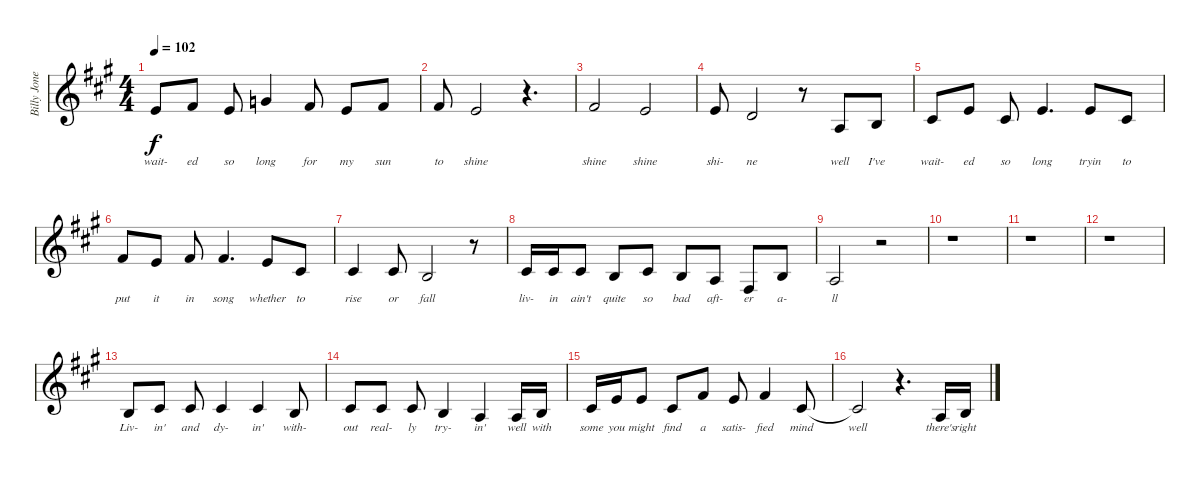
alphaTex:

\track ("Billy Jones Vocals" "Billy Jone") {instrument flute}
\staff {score}
\tuning (E4 B3 G3 D3 A2 E2) {hide}
\ts (4 4)
\tempo 102
\clef g2
\ks a
5.2.8{lyrics (0 "wait-") lyrics (1 "") lyrics (2 "") lyrics (3 "") lyrics (4 "") dy f} 7.2.8{lyrics (0 "ed") lyrics (1 "") lyrics (2 "") lyrics (3 "") lyrics (4 "")} 5.2.8{lyrics (0 "so") lyrics (1 "") lyrics (2 "") lyrics (3 "") lyrics (4 "")} 8.2.4{lyrics (0 "long") lyrics (1 "") lyrics (2 "") lyrics (3 "") lyrics (4 "")} 7.2.8{lyrics (0 "for") lyrics (1 "") lyrics (2 "") lyrics (3 "") lyrics (4 "")} 5.2.8{lyrics (0 "my") lyrics (1 "") lyrics (2 "") lyrics (3 "") lyrics (4 "")} 7.2.8{lyrics (0 "sun") lyrics (1 "") lyrics (2 "") lyrics (3 "") lyrics (4 "")} |
7.2.8{lyrics (0 "to") lyrics (1 "") lyrics (2 "") lyrics (3 "") lyrics (4 "")} 5.2.2{lyrics (0 "shine") lyrics (1 "") lyrics (2 "") lyrics (3 "") lyrics (4 "")} r.4{d} |
7.2.2{lyrics (0 "shine") lyrics (1 "") lyrics (2 "") lyrics (3 "") lyrics (4 "")} 5.2.2{lyrics (0 "shine") lyrics (1 "") lyrics (2 "") lyrics (3 "") lyrics (4 "")} |
5.2.8{lyrics (0 "shi-") lyrics (1 "") lyrics (2 "") lyrics (3 "") lyrics (4 "")} 7.3.2{lyrics (0 "ne") lyrics (1 "") lyrics (2 "") lyrics (3 "") lyrics (4 "")} r.8 7.4.8{lyrics (0 "well") lyrics (1 "") lyrics (2 "") lyrics (3 "") lyrics (4 "")} 4.3.8{lyrics (0 "I've") lyrics (1 "") lyrics (2 "") lyrics (3 "") lyrics (4 "")} |
6.3.8{lyrics (0 "wait-") lyrics (1 "") lyrics (2 "") lyrics (3 "") lyrics (4 "")} 5.2.8{lyrics (0 "ed") lyrics (1 "") lyrics (2 "") lyrics (3 "") lyrics (4 "")} 6.3.8{lyrics (0 "so") lyrics (1 "") lyrics (2 "") lyrics (3 "") lyrics (4 "")} 5.2.4{d lyrics (0 "long") lyrics (1 "") lyrics (2 "") lyrics (3 "") lyrics (4 "")} 5.2.8{lyrics (0 "tryin") lyrics (1 "") lyrics (2 "") lyrics (3 "") lyrics (4 "")} 6.3.8{lyrics (0 "to") lyrics (1 "") lyrics (2 "") lyrics (3 "") lyrics (4 "")} |
7.2.8{lyrics (0 "put") lyrics (1 "") lyrics (2 "") lyrics (3 "") lyrics (4 "")} 5.2.8{lyrics (0 "it") lyrics (1 "") lyrics (2 "") lyrics (3 "") lyrics (4 "")} 7.2.8{lyrics (0 "in") lyrics (1 "") lyrics (2 "") lyrics (3 "") lyrics (4 "")} 7.2.4{d lyrics (0 "song") lyrics (1 "") lyrics (2 "") lyrics (3 "") lyrics (4 "")} 5.2.8{lyrics (0 "whether") lyrics (1 "") lyrics (2 "") lyrics (3 "") lyrics (4 "")} 6.3.8{lyrics (0 "to") lyrics (1 "") lyrics (2 "") lyrics (3 "") lyrics (4 "")} |
6.3.4{lyrics (0 "rise") lyrics (1 "") lyrics (2 "") lyrics (3 "") lyrics (4 "")} 6.3.8{lyrics (0 "or") lyrics (1 "") lyrics (2 "") lyrics (3 "") lyrics (4 "")} 4.3.2{lyrics (0 "fall") lyrics (1 "") lyrics (2 "") lyrics (3 "") lyrics (4 "")} r.8 |
6.3.16{lyrics (0 "liv-") lyrics (1 "") lyrics (2 "") lyrics (3 "") lyrics (4 "")} 6.3.16{lyrics (0 "in") lyrics (1 "") lyrics (2 "") lyrics (3 "") lyrics (4 "")} 6.3.8{lyrics (0 "ain't") lyrics (1 "") lyrics (2 "") lyrics (3 "") lyrics (4 "")} 4.3.8{lyrics (0 "quite") lyrics (1 "") lyrics (2 "") lyrics (3 "") lyrics (4 "")} 6.3.8{lyrics (0 "so") lyrics (1 "") lyrics (2 "") lyrics (3 "") lyrics (4 "")} 4.3.8{lyrics (0 "bad") lyrics (1 "") lyrics (2 "") lyrics (3 "") lyrics (4 "")} 7.4.8{lyrics (0 "aft-") lyrics (1 "") lyrics (2 "") lyrics (3 "") lyrics (4 "")} 4.4.8{lyrics (0 "er") lyrics (1 "") lyrics (2 "") lyrics (3 "") lyrics (4 "")} 4.3.8{lyrics (0 "a-") lyrics (1 "") lyrics (2 "") lyrics (3 "") lyrics (4 "")} |
7.4.2{lyrics (0 "ll") lyrics (1 "") lyrics (2 "") lyrics (3 "") lyrics (4 "")} r.2 |
r.1 |
r.1 |
r.1 |
4.3.8{lyrics (0 "Liv-") lyrics (1 "") lyrics (2 "") lyrics (3 "") lyrics (4 "")} 6.3.8{lyrics (0 "in'") lyrics (1 "") lyrics (2 "") lyrics (3 "") lyrics (4 "")} 6.3.8{lyrics (0 "and") lyrics (1 "") lyrics (2 "") lyrics (3 "") lyrics (4 "")} 6.3.4{lyrics (0 "dy-") lyrics (1 "") lyrics (2 "") lyrics (3 "") lyrics (4 "")} 6.3.4{lyrics (0 "in'") lyrics (1 "") lyrics (2 "") lyrics (3 "") lyrics (4 "")} 4.3.8{lyrics (0 "with-") lyrics (1 "") lyrics (2 "") lyrics (3 "") lyrics (4 "")} |
6.3.8{lyrics (0 "out") lyrics (1 "") lyrics (2 "") lyrics (3 "") lyrics (4 "")} 6.3.8{lyrics (0 "real-") lyrics (1 "") lyrics (2 "") lyrics (3 "") lyrics (4 "")} 6.3.8{lyrics (0 "ly") lyrics (1 "") lyrics (2 "") lyrics (3 "") lyrics (4 "")} 4.3.4{lyrics (0 "try-") lyrics (1 "") lyrics (2 "") lyrics (3 "") lyrics (4 "")} 7.4.4{lyrics (0 "in'") lyrics (1 "") lyrics (2 "") lyrics (3 "") lyrics (4 "")} 7.4.16{lyrics (0 "well") lyrics (1 "") lyrics (2 "") lyrics (3 "") lyrics (4 "")} 4.3.16{lyrics (0 "with") lyrics (1 "") lyrics (2 "") lyrics (3 "") lyrics (4 "")} |
6.3.16{lyrics (0 "some") lyrics (1 "") lyrics (2 "") lyrics (3 "") lyrics (4 "")} 5.2.16{lyrics (0 "you") lyrics (1 "") lyrics (2 "") lyrics (3 "") lyrics (4 "")} 5.2.8{lyrics (0 "might") lyrics (1 "") lyrics (2 "") lyrics (3 "") lyrics (4 "")} 6.3.8{lyrics (0 "find") lyrics (1 "") lyrics (2 "") lyrics (3 "") lyrics (4 "")} 7.2.8{lyrics (0 "a") lyrics (1 "") lyrics (2 "") lyrics (3 "") lyrics (4 "")} 5.2.8{lyrics (0 "satis-") lyrics (1 "") lyrics (2 "") lyrics (3 "") lyrics (4 "")} 7.2.4{lyrics (0 "fied") lyrics (1 "") lyrics (2 "") lyrics (3 "") lyrics (4 "")} 6.3.8{lyrics (0 "mind") lyrics (1 "") lyrics (2 "") lyrics (3 "") lyrics (4 "")} |
6.3{t}.2{lyrics (0 "well") lyrics (1 "") lyrics (2 "") lyrics (3 "") lyrics (4 "")} r.4{d} 7.4.16{lyrics (0 "there's") lyrics (1 "") lyrics (2 "") lyrics (3 "") lyrics (4 "")} 4.3.16{lyrics (0 "right") lyrics (1 "") lyrics (2 "") lyrics (3 "") lyrics (4 "")}
